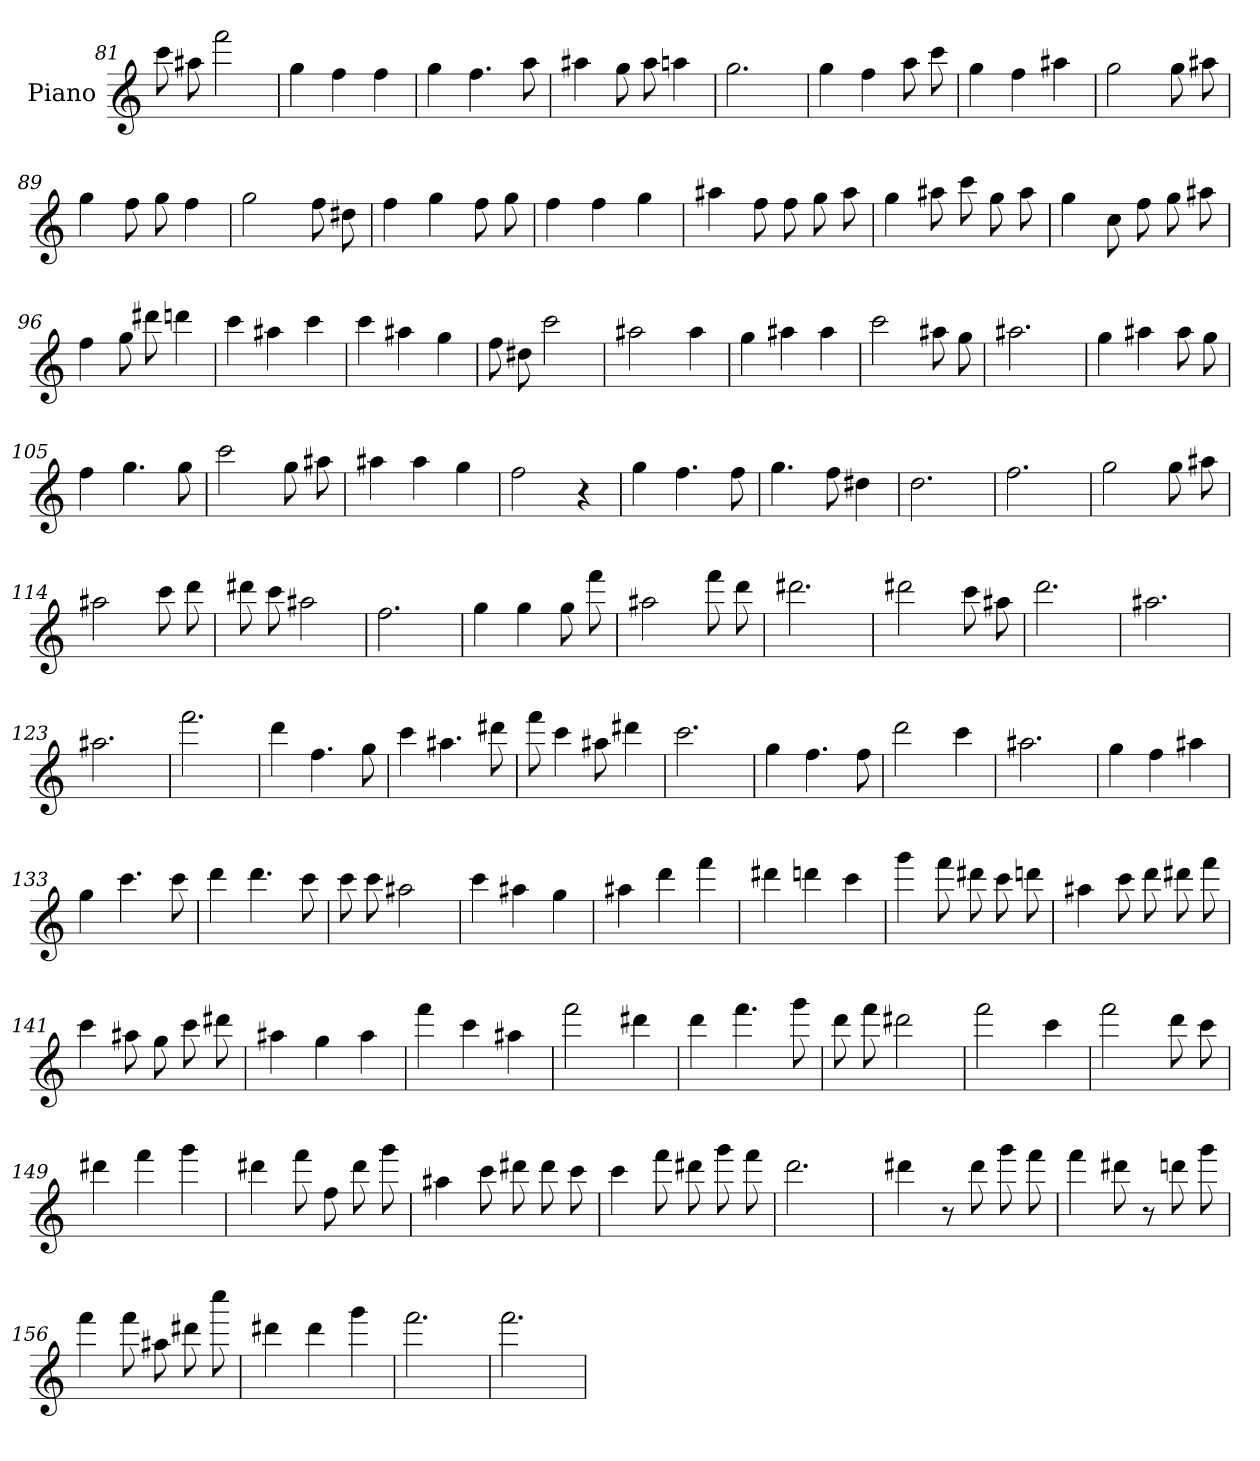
**kern
*part1
*staff1
*I"Piano
*I'Pno.
=81
8ccc
8aa#
2fff
=82
4gg
4ff
4ff
=83
4gg
4.ff
8aa
=84
4aa#
8gg
8aa#
4aa
=85
2.gg
=86
4gg
4ff
8aa
8ccc
=87
4gg
4ff
4aa#
=88
2gg
8gg
8aa#
=89
4gg
8ff
8gg
4ff
=90
2gg
8ff
8dd#
=91
4ff
4gg
8ff
8gg
=92
4ff
4ff
4gg
=93
4aa#
8ff
8ff
8gg
8aa#
=94
4gg
8aa#
8ccc
8gg
8aa#
=95
4gg
8cc
8ff
8gg
8aa#
=96
4ff
8gg
8ddd#
4ddd
=97
4ccc
4aa#
4ccc
=98
4ccc
4aa#
4gg
=99
8ff
8dd#
2ccc
=100
2aa#
4aa#
=101
4gg
4aa#
4aa#
=102
2ccc
8aa#
8gg
=103
2.aa#
=104
4gg
4aa#
8aa#
8gg
=105
4ff
4.gg
8gg
=106
2ccc
8gg
8aa#
=107
4aa#
4aa#
4gg
=108
2ff
4r
=109
4gg
4.ff
8ff
=110
4.gg
8ff
4dd#
=111
2.dd
=112
2.ff
=113
2gg
8gg
8aa#
=114
2aa#
8ccc
8ddd
=115
8ddd#
8ccc
2aa#
=116
2.ff
=117
4gg
4gg
8gg
8fff
=118
2aa#
8fff
8ddd
=119
2.ddd#
=120
2ddd#
8ccc
8aa#
=121
2.ddd
=122
2.aa#
=123
2.aa#
=124
2.fff
=125
4ddd
4.ff
8gg
=126
4ccc
4.aa#
8ddd#
=127
8fff
4ccc
8aa#
4ddd#
=128
2.ccc
=129
4gg
4.ff
8ff
=130
2ddd
4ccc
=131
2.aa#
=132
4gg
4ff
4aa#
=133
4gg
4.ccc
8ccc
=134
4ddd
4.ddd
8ccc
=135
8ccc
8ccc
2aa#
=136
4ccc
4aa#
4gg
=137
4aa#
4ddd
4fff
=138
4ddd#
4ddd
4ccc
=139
4ggg
8fff
8ddd#
8ccc
8ddd
=140
4aa#
8ccc
8ddd
8ddd#
8fff
=141
4ccc
8aa#
8gg
8ccc
8ddd#
=142
4aa#
4gg
4aa#
=143
4fff
4ccc
4aa#
=144
2fff
4ddd#
=145
4ddd
4.fff
8ggg
=146
8ddd
8fff
2ddd#
=147
2fff
4ccc
=148
2fff
8ddd
8ccc
=149
4ddd#
4fff
4ggg
=150
4ddd#
8fff
8ff
8ddd#
8ggg
=151
4aa#
8ccc
8ddd#
8ddd#
8ccc
=152
4ccc
8fff
8ddd#
8ggg
8fff
=153
2.ddd
=154
4ddd#
8r
8ddd#
8ggg
8fff
=155
4fff
8ddd#
8r
8ddd
8ggg
=156
4fff
8fff
8aa#
8ddd#
8cccc
=157
4ddd#
4ddd#
4ggg
=158
2.fff
=159
2.fff
=
*-
